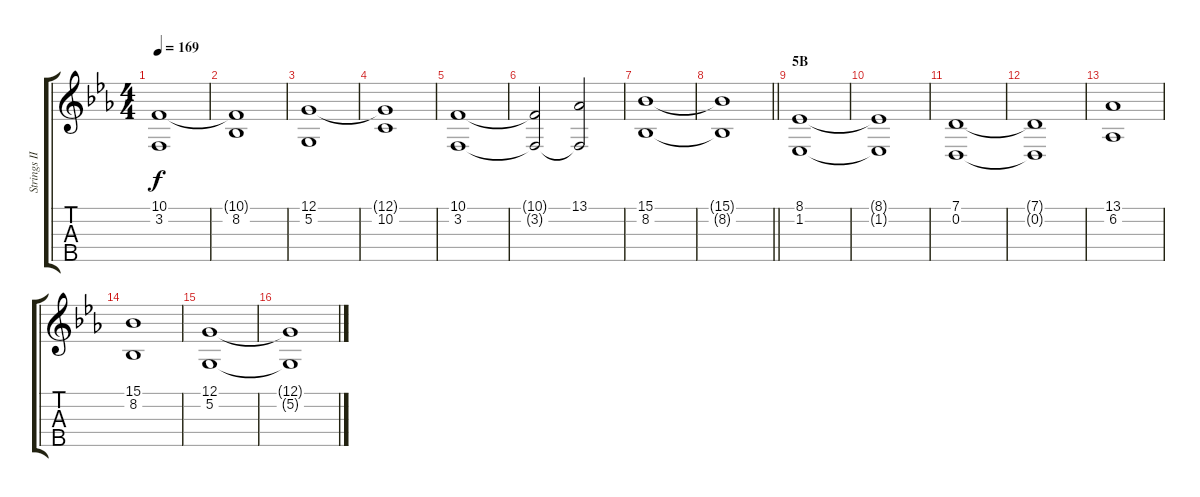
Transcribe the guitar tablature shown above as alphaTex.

\track ("Strings II" "Strings II") {instrument stringensemble1}
\staff {score tabs}
\tuning (G3 D3 A2 E2 B1) {hide}
\ts (4 4)
\tempo 169
\clef g2
\ks eb
(10.1 3.2).1{dy f} |
(10.1{t} 8.2).1 |
(12.1 5.2).1 |
(12.1{t} 10.2).1 |
(10.1 3.2).1 |
(10.1{t} 3.2{t}).2 (13.1 3.2{t}).2 |
(15.1 8.2).1 |
\barLineRight lightlight
(15.1{t} 8.2{t}).1 |
\section ("" "5B")
(8.1 1.2).1 |
(8.1{t} 1.2{t}).1 |
(7.1 0.2).1 |
(7.1{t} 0.2{t}).1 |
(13.1 6.2).1 |
(15.1 8.2).1 |
(12.1 5.2).1 |
(12.1{t} 5.2{t}).1
